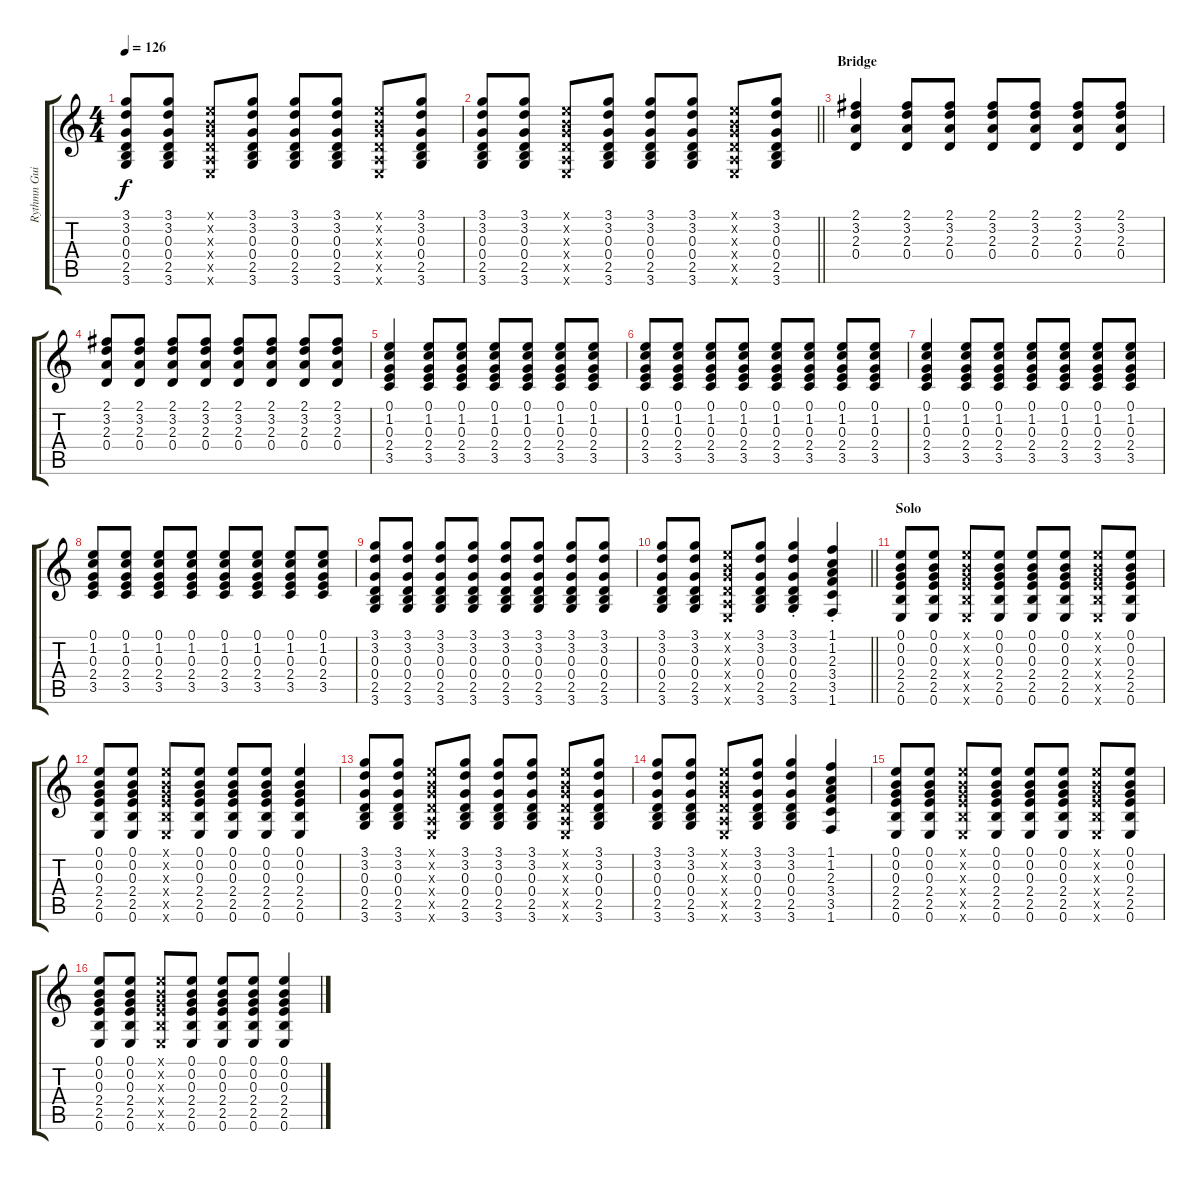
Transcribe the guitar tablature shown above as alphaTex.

\track ("Rythmn Guitar 1" "Rythmn Gui") {instrument acousticguitarsteel}
\staff {score tabs}
\tuning (E4 B3 G3 D3 A2 E2) {hide}
\ts (4 4)
\tempo 126
\clef g2
\ks c
(3.1 3.2 0.3 0.4 2.5 3.6).8{dy f} (3.1 3.2 0.3 0.4 2.5 3.6).8 (0.1{x} 0.2{x} 0.3{x} 0.4{x} 0.5{x} 0.6{x}).8 (3.1 3.2 0.3 0.4 2.5 3.6).8 (3.1 3.2 0.3 0.4 2.5 3.6).8 (3.1 3.2 0.3 0.4 2.5 3.6).8 (0.1{x} 0.2{x} 0.3{x} 0.4{x} 0.5{x} 0.6{x}).8 (3.1 3.2 0.3 0.4 2.5 3.6).8 |
\barLineRight lightlight
(3.1 3.2 0.3 0.4 2.5 3.6).8 (3.1 3.2 0.3 0.4 2.5 3.6).8 (0.1{x} 0.2{x} 0.3{x} 0.4{x} 0.5{x} 0.6{x}).8 (3.1 3.2 0.3 0.4 2.5 3.6).8 (3.1 3.2 0.3 0.4 2.5 3.6).8 (3.1 3.2 0.3 0.4 2.5 3.6).8 (0.1{x} 0.2{x} 0.3{x} 0.4{x} 0.5{x} 0.6{x}).8 (3.1 3.2 0.3 0.4 2.5 3.6).8 |
\section ("" "Bridge")
(2.1 3.2 2.3 0.4).4 (2.1 3.2 2.3 0.4).8 (2.1 3.2 2.3 0.4).8 (2.1 3.2 2.3 0.4).8 (2.1 3.2 2.3 0.4).8 (2.1 3.2 2.3 0.4).8 (2.1 3.2 2.3 0.4).8 |
(2.1 3.2 2.3 0.4).8 (2.1 3.2 2.3 0.4).8 (2.1 3.2 2.3 0.4).8 (2.1 3.2 2.3 0.4).8 (2.1 3.2 2.3 0.4).8 (2.1 3.2 2.3 0.4).8 (2.1 3.2 2.3 0.4).8 (2.1 3.2 2.3 0.4).8 |
(0.1 1.2 0.3 2.4 3.5).4 (0.1 1.2 0.3 2.4 3.5).8 (0.1 1.2 0.3 2.4 3.5).8 (0.1 1.2 0.3 2.4 3.5).8 (0.1 1.2 0.3 2.4 3.5).8 (0.1 1.2 0.3 2.4 3.5).8 (0.1 1.2 0.3 2.4 3.5).8 |
(0.1 1.2 0.3 2.4 3.5).8 (0.1 1.2 0.3 2.4 3.5).8 (0.1 1.2 0.3 2.4 3.5).8 (0.1 1.2 0.3 2.4 3.5).8 (0.1 1.2 0.3 2.4 3.5).8 (0.1 1.2 0.3 2.4 3.5).8 (0.1 1.2 0.3 2.4 3.5).8 (0.1 1.2 0.3 2.4 3.5).8 |
(0.1 1.2 0.3 2.4 3.5).4 (0.1 1.2 0.3 2.4 3.5).8 (0.1 1.2 0.3 2.4 3.5).8 (0.1 1.2 0.3 2.4 3.5).8 (0.1 1.2 0.3 2.4 3.5).8 (0.1 1.2 0.3 2.4 3.5).8 (0.1 1.2 0.3 2.4 3.5).8 |
(0.1 1.2 0.3 2.4 3.5).8 (0.1 1.2 0.3 2.4 3.5).8 (0.1 1.2 0.3 2.4 3.5).8 (0.1 1.2 0.3 2.4 3.5).8 (0.1 1.2 0.3 2.4 3.5).8 (0.1 1.2 0.3 2.4 3.5).8 (0.1 1.2 0.3 2.4 3.5).8 (0.1 1.2 0.3 2.4 3.5).8 |
(3.1 3.2 0.3 0.4 2.5 3.6).8 (3.1 3.2 0.3 0.4 2.5 3.6).8 (3.1 3.2 0.3 0.4 2.5 3.6).8 (3.1 3.2 0.3 0.4 2.5 3.6).8 (3.1 3.2 0.3 0.4 2.5 3.6).8 (3.1 3.2 0.3 0.4 2.5 3.6).8 (3.1 3.2 0.3 0.4 2.5 3.6).8 (3.1 3.2 0.3 0.4 2.5 3.6).8 |
\barLineRight lightlight
(3.1 3.2 0.3 0.4 2.5 3.6).8 (3.1 3.2 0.3 0.4 2.5 3.6).8 (0.1{x} 0.2{x} 0.3{x} 0.4{x} 0.5{x} 0.6{x}).8 (3.1 3.2 0.3 0.4 2.5 3.6).8 (3.1{st} 3.2{st} 0.3{st} 0.4{st} 2.5{st} 3.6{st}).4 (1.1{st} 1.2{st} 2.3{st} 3.4{st} 3.5{st} 1.6{st}).4 |
\section ("" "Solo")
(0.1 0.2 0.3 2.4 2.5 0.6).8 (0.1 0.2 0.3 2.4 2.5 0.6).8 (0.1{x} 0.2{x} 0.3{x} 2.4{x} 2.5{x} 0.6{x}).8 (0.1 0.2 0.3 2.4 2.5 0.6).8 (0.1 0.2 0.3 2.4 2.5 0.6).8 (0.1 0.2 0.3 2.4 2.5 0.6).8 (0.1{x} 0.2{x} 0.3{x} 2.4{x} 2.5{x} 0.6{x}).8 (0.1 0.2 0.3 2.4 2.5 0.6).8 |
(0.1 0.2 0.3 2.4 2.5 0.6).8 (0.1 0.2 0.3 2.4 2.5 0.6).8 (0.1{x} 0.2{x} 0.3{x} 2.4{x} 2.5{x} 0.6{x}).8 (0.1 0.2 0.3 2.4 2.5 0.6).8 (0.1 0.2 0.3 2.4 2.5 0.6).8 (0.1 0.2 0.3 2.4 2.5 0.6).8 (0.1 0.2 0.3 2.4 2.5 0.6).4 |
(3.1 3.2 0.3 0.4 2.5 3.6).8 (3.1 3.2 0.3 0.4 2.5 3.6).8 (0.1{x} 0.2{x} 0.3{x} 0.4{x} 0.5{x} 0.6{x}).8 (3.1 3.2 0.3 0.4 2.5 3.6).8 (3.1 3.2 0.3 0.4 2.5 3.6).8 (3.1 3.2 0.3 0.4 2.5 3.6).8 (0.1{x} 0.2{x} 0.3{x} 0.4{x} 0.5{x} 0.6{x}).8 (3.1 3.2 0.3 0.4 2.5 3.6).8 |
(3.1 3.2 0.3 0.4 2.5 3.6).8 (3.1 3.2 0.3 0.4 2.5 3.6).8 (0.1{x} 0.2{x} 0.3{x} 0.4{x} 0.5{x} 0.6{x}).8 (3.1 3.2 0.3 0.4 2.5 3.6).8 (3.1 3.2 0.3 0.4 2.5 3.6).4 (1.1 1.2 2.3 3.4 3.5 1.6).4 |
(0.1 0.2 0.3 2.4 2.5 0.6).8 (0.1 0.2 0.3 2.4 2.5 0.6).8 (0.1{x} 0.2{x} 0.3{x} 2.4{x} 2.5{x} 0.6{x}).8 (0.1 0.2 0.3 2.4 2.5 0.6).8 (0.1 0.2 0.3 2.4 2.5 0.6).8 (0.1 0.2 0.3 2.4 2.5 0.6).8 (0.1{x} 0.2{x} 0.3{x} 2.4{x} 2.5{x} 0.6{x}).8 (0.1 0.2 0.3 2.4 2.5 0.6).8 |
(0.1 0.2 0.3 2.4 2.5 0.6).8 (0.1 0.2 0.3 2.4 2.5 0.6).8 (0.1{x} 0.2{x} 0.3{x} 2.4{x} 2.5{x} 0.6{x}).8 (0.1 0.2 0.3 2.4 2.5 0.6).8 (0.1 0.2 0.3 2.4 2.5 0.6).8 (0.1 0.2 0.3 2.4 2.5 0.6).8 (0.1 0.2 0.3 2.4 2.5 0.6).4
